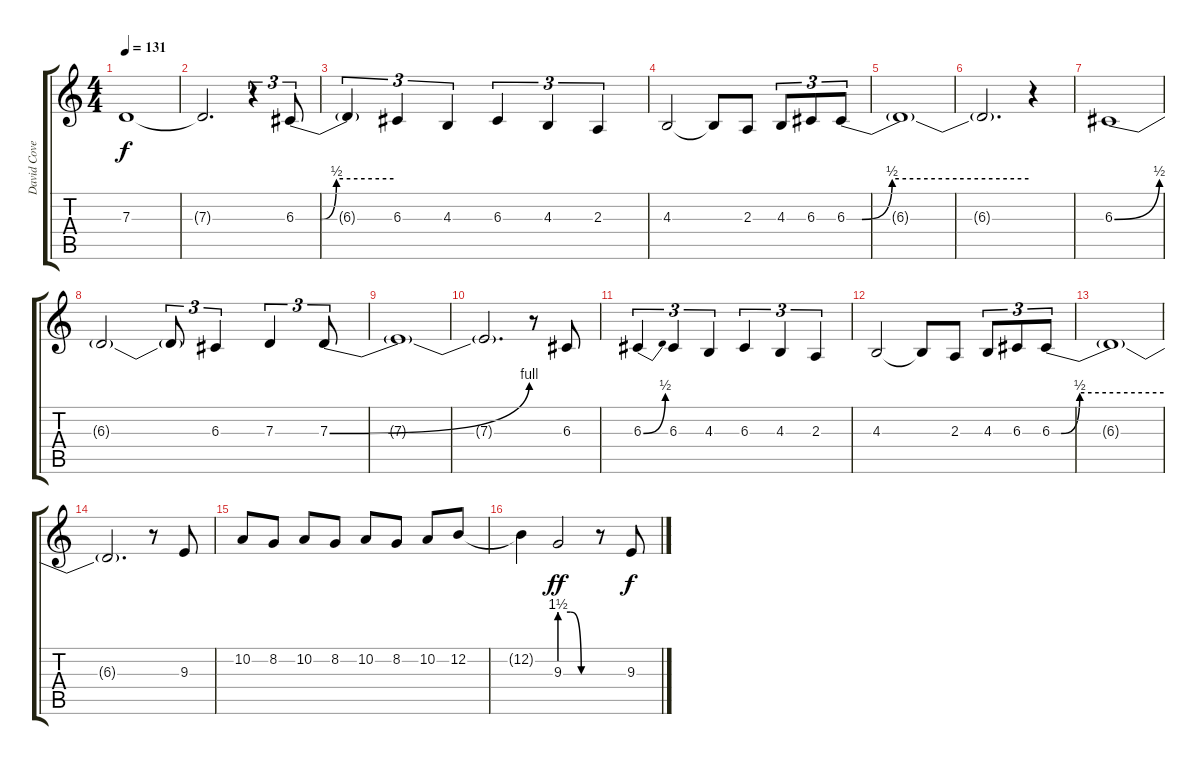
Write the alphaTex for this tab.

\track ("David Coverdale" "David Cove") {instrument lead2sawtooth}
\staff {score tabs}
\tuning (E4 B3 G3 D3 A2 E2) {hide}
\ts (4 4)
\tempo 131
\clef g2
\ks c
7.3{t}.1{dy f} |
7.3{t}.2{d} r.4{tu (3 2)} 6.3{be (custom 0 0 15 0 25 2 60 2)}.8{tu (3 2)} |
6.3{t}.4{tu (3 2)} 6.3.4{tu (3 2)} 4.3.4{tu (3 2)} 6.3.4{tu (3 2)} 4.3.4{tu (3 2)} 2.3.4{tu (3 2)} |
4.3.2 4.3{t}.8 2.3.8 4.3.8{tu (3 2)} 6.3.8{tu (3 2)} 6.3{be (custom 0 0 5 0 15 2 60 2)}.8{tu (3 2)} |
6.3{t}.1 |
6.3{t}.2{d} r.4 |
6.3{be (bend 0 0 60 2)}.1 |
6.3{t}.2 6.3{t}.8{tu (3 2)} 6.3.4{tu (3 2)} 7.3.4{tu (3 2)} 7.3{be (bend 0 0 60 4)}.8{tu (3 2)} |
7.3{t}.1 |
7.3{t}.2{d} r.8 6.3.8 |
6.3{be (bend 0 0 60 2)}.4{tu (3 2)} 6.3.4{tu (3 2)} 4.3.4{tu (3 2)} 6.3.4{tu (3 2)} 4.3.4{tu (3 2)} 2.3.4{tu (3 2)} |
4.3.2 4.3{t}.8 2.3.8 4.3.8{tu (3 2)} 6.3.8{tu (3 2)} 6.3{be (custom 0 0 5 0 15 2 60 2)}.8{tu (3 2)} |
6.3{t}.1 |
6.3{t}.2{d} r.8 9.3.8 |
10.2.8 8.2.8 10.2.8 8.2.8 10.2.8 8.2.8 10.2.8 12.2.8 |
12.2{t}.4 9.3{be (custom 0 6 20 6 40 0 60 0)}.2{dy ff} r.8 9.3.8{dy f}
